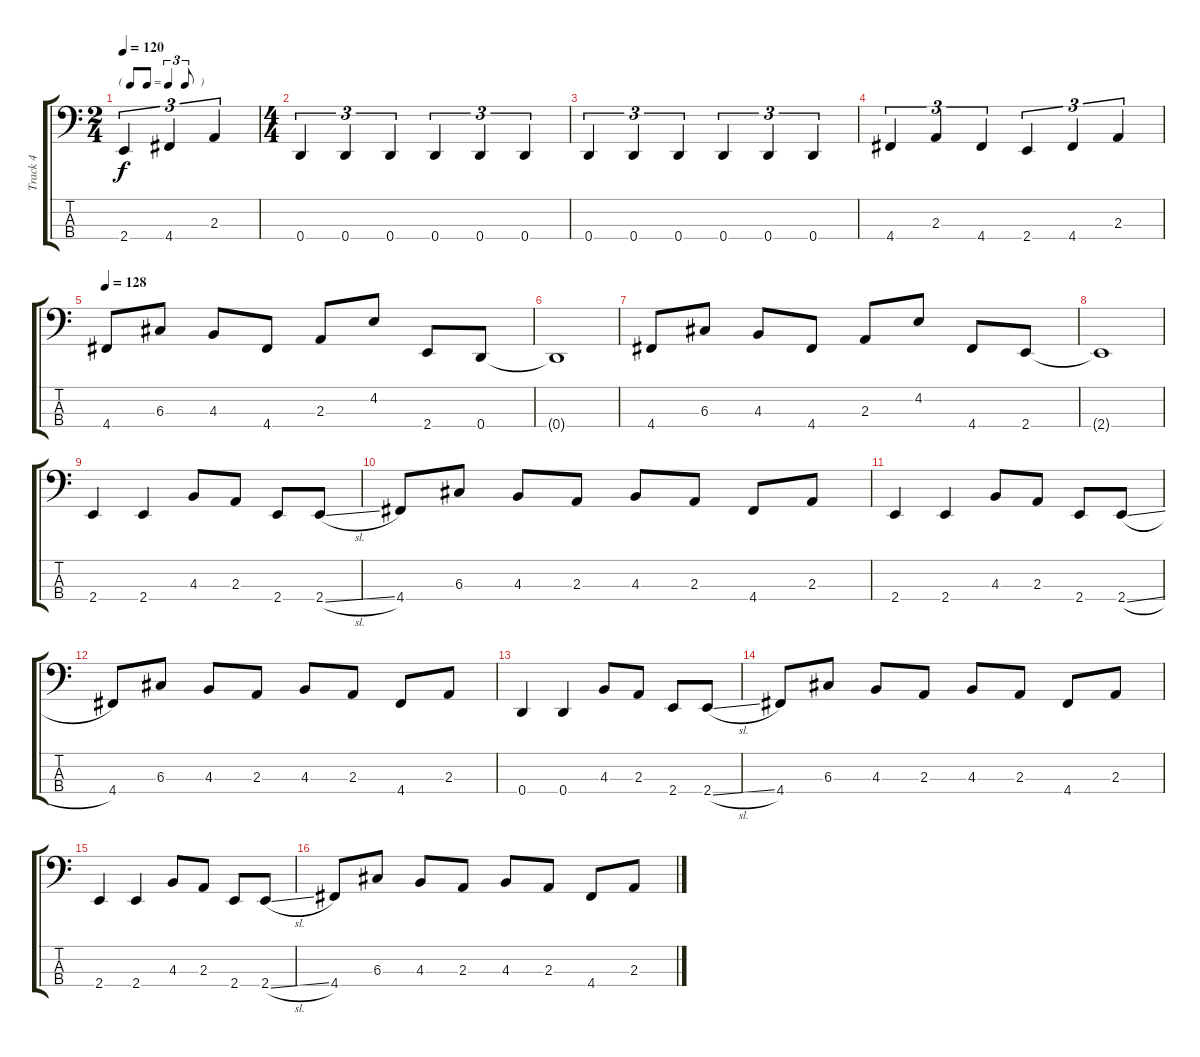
\track ("Track 4" "Track 4") {instrument electricbassfinger}
\staff {score tabs}
\tuning (F2 C2 G1 D1) {hide}
\ts (2 4)
\tf triplet8th
\tempo 120
\clef f4
\ks c
2.4.4{tu (3 2) dy f} 4.4.4{tu (3 2)} 2.3.4{tu (3 2)} |
\ts (4 4)
0.4.4{tu (3 2)} 0.4.4{tu (3 2)} 0.4.4{tu (3 2)} 0.4.4{tu (3 2)} 0.4.4{tu (3 2)} 0.4.4{tu (3 2)} |
0.4.4{tu (3 2)} 0.4.4{tu (3 2)} 0.4.4{tu (3 2)} 0.4.4{tu (3 2)} 0.4.4{tu (3 2)} 0.4.4{tu (3 2)} |
4.4.4{tu (3 2)} 2.3.4{tu (3 2)} 4.4.4{tu (3 2)} 2.4.4{tu (3 2)} 4.4.4{tu (3 2)} 2.3.4{tu (3 2)} |
\tempo 128
4.4.8 6.3.8 4.3.8 4.4.8 2.3.8 4.2.8 2.4.8 0.4.8 |
0.4{t}.1 |
4.4.8 6.3.8 4.3.8 4.4.8 2.3.8 4.2.8 4.4.8 2.4.8 |
2.4{t}.1 |
2.4.4 2.4.4 4.3.8 2.3.8 2.4.8 2.4{sl}.8 |
4.4.8 6.3.8 4.3.8 2.3.8 4.3.8 2.3.8 4.4.8 2.3.8 |
2.4.4 2.4.4 4.3.8 2.3.8 2.4.8 2.4{sl}.8 |
4.4.8 6.3.8 4.3.8 2.3.8 4.3.8 2.3.8 4.4.8 2.3.8 |
0.4.4 0.4.4 4.3.8 2.3.8 2.4.8 2.4{sl}.8 |
4.4.8 6.3.8 4.3.8 2.3.8 4.3.8 2.3.8 4.4.8 2.3.8 |
2.4.4 2.4.4 4.3.8 2.3.8 2.4.8 2.4{sl}.8 |
4.4.8 6.3.8 4.3.8 2.3.8 4.3.8 2.3.8 4.4.8 2.3.8
